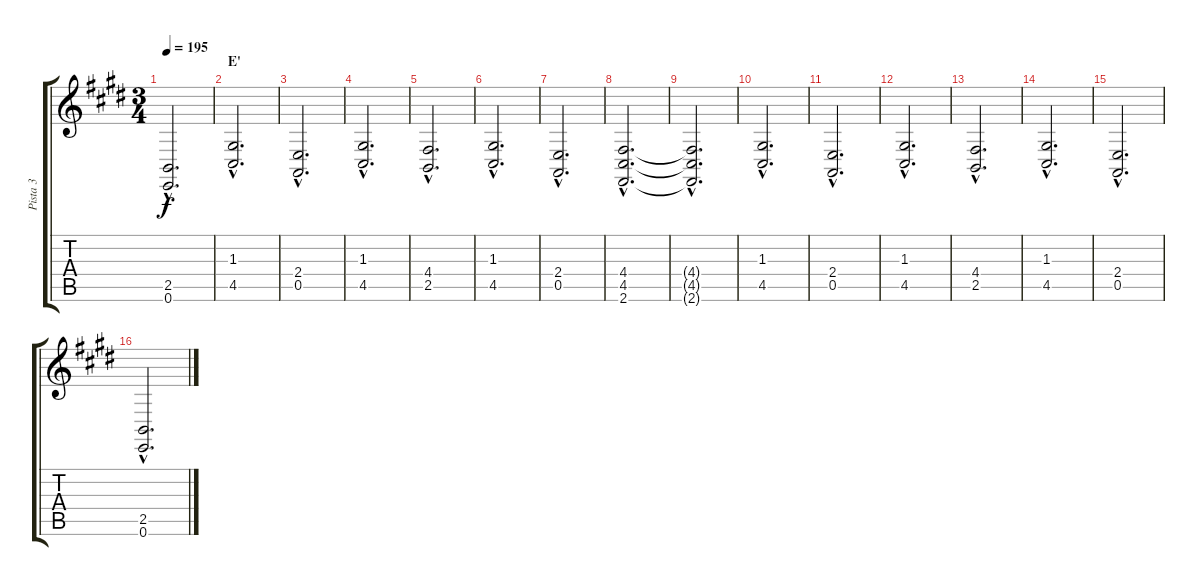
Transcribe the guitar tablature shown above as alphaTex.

\track ("Pista 3" "Pista 3") {instrument stringensemble1}
\staff {score tabs}
\tuning (E4 B3 G3 D3 A2 E2) {hide}
\ts (3 4)
\tempo 195
\clef g2
\ks e
(2.5{hac t} 0.6{hac t}).2{d dy f} |
\section ("" "E'")
(1.3{hac} 4.5{hac}).2{d} |
(2.4{hac} 0.5{hac}).2{d} |
(1.3{hac} 4.5{hac}).2{d} |
(4.4{hac} 2.5{hac}).2{d} |
(1.3{hac} 4.5{hac}).2{d} |
(2.4{hac} 0.5{hac}).2{d} |
(4.4{hac} 4.5{hac} 2.6{hac}).2{d} |
(4.4{hac t} 4.5{hac t} 2.6{hac t}).2{d} |
(1.3{hac} 4.5{hac}).2{d} |
(2.4{hac} 0.5{hac}).2{d} |
(1.3{hac} 4.5{hac}).2{d} |
(4.4{hac} 2.5{hac}).2{d} |
(1.3{hac} 4.5{hac}).2{d} |
(2.4{hac} 0.5{hac}).2{d} |
(2.5{hac} 0.6{hac}).2{d}
